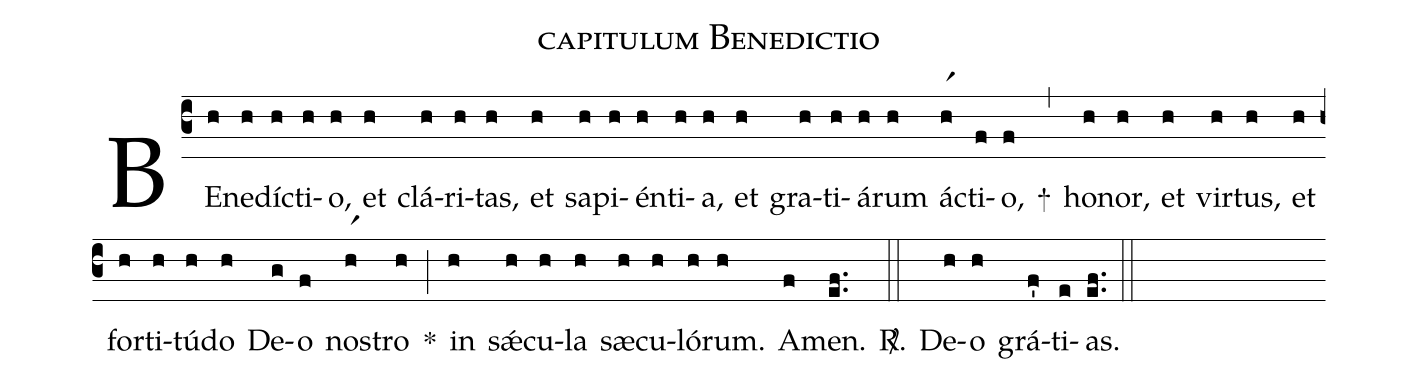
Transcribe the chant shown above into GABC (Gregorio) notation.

name: capitulum Benedictio;
%%
(c3)
BE(h)ne(h)díc(h)ti(h)o,(h) et(h) clá(h)ri(h)tas,(h) et(h) sa(h)pi(h)én(h)ti(h)a,(h) et(h) gra(h)ti(h)á(h)rum(h) ác(hr1)ti(f)o,(f) +(,)
ho(h)nor,(h) et(h) vir(h)tus,(h) et(h) for(h)ti(h)tú(h)do(h) De(g)o(f) nos(hr1)tro(h) *(;)
in(h) sǽ(h)cu(h)la(h) sæ(h)cu(h)ló(h)rum.(h) A(f)men.(ef..) <sp>R/</sp>.(::)
De(h)o(h) grá(f')ti(e)as.(e.f.) (::)
